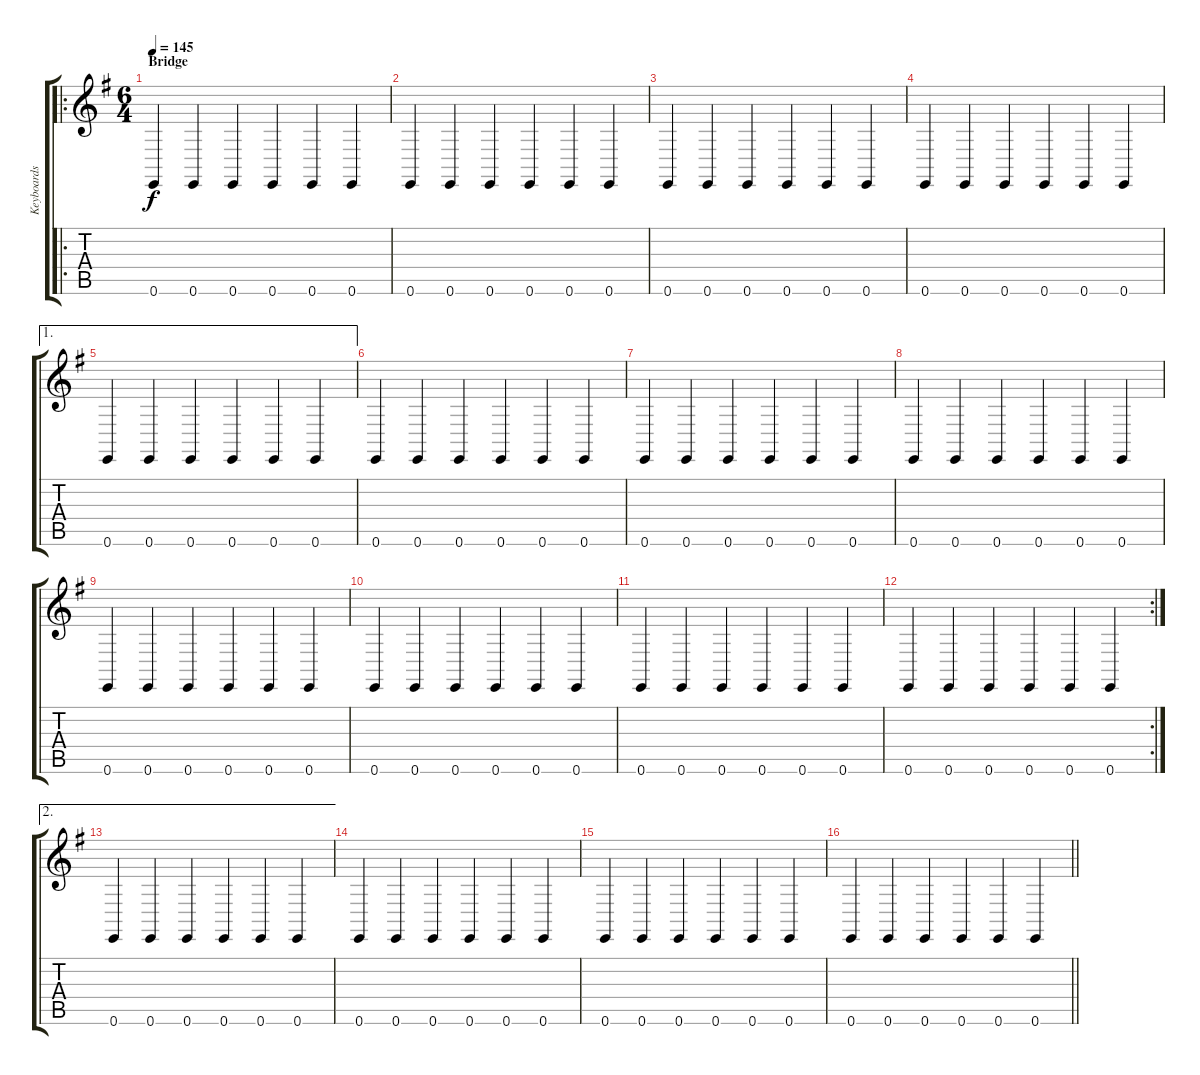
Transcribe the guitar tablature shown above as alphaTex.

\track ("Keyboards 2" "Keyboards ") {instrument pad3polysynth}
\staff {score tabs}
\tuning (E4 B3 G3 D3 A2 E2) {hide}
\ro
\ts (6 4)
\section ("" "Bridge")
\tempo 145
\clef g2
\ks g
0.6.4{dy f} 0.6.4 0.6.4 0.6.4 0.6.4 0.6.4 |
0.6.4 0.6.4 0.6.4 0.6.4 0.6.4 0.6.4 |
0.6.4 0.6.4 0.6.4 0.6.4 0.6.4 0.6.4 |
0.6.4 0.6.4 0.6.4 0.6.4 0.6.4 0.6.4 |
\ae 1
0.6.4 0.6.4 0.6.4 0.6.4 0.6.4 0.6.4 |
0.6.4 0.6.4 0.6.4 0.6.4 0.6.4 0.6.4 |
0.6.4 0.6.4 0.6.4 0.6.4 0.6.4 0.6.4 |
0.6.4 0.6.4 0.6.4 0.6.4 0.6.4 0.6.4 |
0.6.4 0.6.4 0.6.4 0.6.4 0.6.4 0.6.4 |
0.6.4 0.6.4 0.6.4 0.6.4 0.6.4 0.6.4 |
0.6.4 0.6.4 0.6.4 0.6.4 0.6.4 0.6.4 |
\rc 2
0.6.4 0.6.4 0.6.4 0.6.4 0.6.4 0.6.4 |
\ae 2
0.6.4 0.6.4 0.6.4 0.6.4 0.6.4 0.6.4 |
0.6.4 0.6.4 0.6.4 0.6.4 0.6.4 0.6.4 |
0.6.4 0.6.4 0.6.4 0.6.4 0.6.4 0.6.4 |
\barLineRight lightlight
0.6.4 0.6.4 0.6.4 0.6.4 0.6.4 0.6.4
